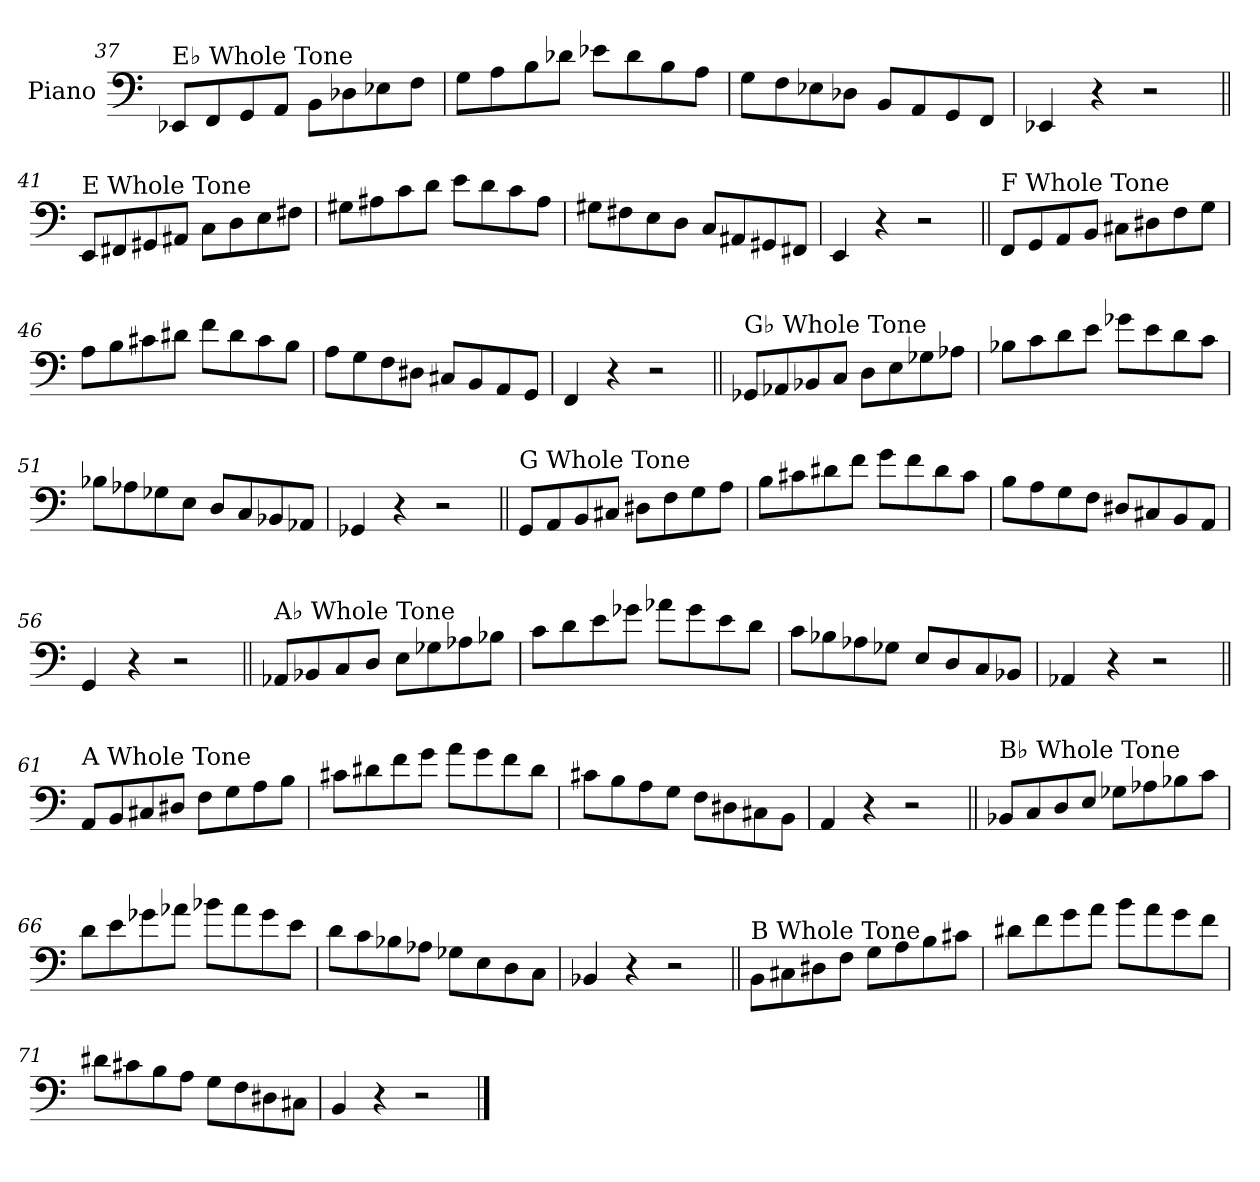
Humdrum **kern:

**kern
*part1
*staff1
*I"Piano
*I'Pno.
!!LO:LB:g=z
*clefF4
*k[]
=37
!LO:TX:a:t=E♭ Whole Tone
8EE-X/L
8FF/
8GG/
8AA/J
8BB\L
8D-X\
8E-X\
8F\J
=38
8G\L
8A\
8B\
8d-X\J
8e-X\L
8d-\
8B\
8A\J
=39
8G\L
8F\
8E-X\
8D-X\J
8BB/L
8AA/
8GG/
8FF/J
=40
4EE-X/
4r
2r
!!LO:LB:g=z
=41||
!LO:TX:a:t=E Whole Tone
8EE/L
8FF#X/
8GG#X/
8AA#X/J
8C\L
8D\
8E\
8F#X\J
=42
8G#X\L
8A#X\
8c\
8d\J
8e\L
8d\
8c\
8A#\J
=43
8G#X\L
8F#X\
8E\
8D\J
8C/L
8AA#X/
8GG#X/
8FF#X/J
=44
4EE/
4r
2r
!!LO:LB:g=z
=45||
!LO:TX:a:t=F Whole Tone
8FF/L
8GG/
8AA/
8BB/J
8C#X\L
8D#X\
8F\
8G\J
=46
8A\L
8B\
8c#X\
8d#X\J
8f\L
8d#\
8c#\
8B\J
=47
8A\L
8G\
8F\
8D#X\J
8C#X/L
8BB/
8AA/
8GG/J
=48
4FF/
4r
2r
!!LO:PB:g=z
=49||
!LO:TX:a:t=G♭ Whole Tone
8GG-X/L
8AA-X/
8BB-X/
8C/J
8D\L
8E\
8G-X\
8A-X\J
=50
8B-X\L
8c\
8d\
8e\J
8g-X\L
8e\
8d\
8c\J
=51
8B-X\L
8A-X\
8G-X\
8E\J
8D/L
8C/
8BB-X/
8AA-X/J
=52
4GG-X/
4r
2r
!!LO:LB:g=z
=53||
!LO:TX:a:t=G Whole Tone
8GG/L
8AA/
8BB/
8C#X/J
8D#X\L
8F\
8G\
8A\J
=54
8B\L
8c#X\
8d#X\
8f\J
8g\L
8f\
8d#\
8c#\J
=55
8B\L
8A\
8G\
8F\J
8D#X/L
8C#X/
8BB/
8AA/J
=56
4GG/
4r
2r
!!LO:LB:g=z
=57||
!LO:TX:a:t=A♭ Whole Tone
8AA-X/L
8BB-X/
8C/
8D/J
8E\L
8G-X\
8A-X\
8B-X\J
=58
8c\L
8d\
8e\
8g-X\J
8a-X\L
8g-\
8e\
8d\J
=59
8c\L
8B-X\
8A-X\
8G-X\J
8E/L
8D/
8C/
8BB-X/J
=60
4AA-X/
4r
2r
!!LO:LB:g=z
=61||
!LO:TX:a:t=A Whole Tone
8AA/L
8BB/
8C#X/
8D#X/J
8F\L
8G\
8A\
8B\J
=62
8c#X\L
8d#X\
8f\
8g\J
8a\L
8g\
8f\
8d#\J
=63
8c#X\L
8B\
8A\
8G\J
8F\L
8D#X\
8C#X\
8BB\J
=64
4AA/
4r
2r
!!LO:LB:g=z
=65||
!LO:TX:a:t=B♭ Whole Tone
8BB-X/L
8C/
8D/
8E/J
8G-X\L
8A-X\
8B-X\
8c\J
=66
8d\L
8e\
8g-X\
8a-X\J
8b-X\L
8a-\
8g-\
8e\J
=67
8d\L
8c\
8B-X\
8A-X\J
8G-X\L
8E\
8D\
8C\J
=68
4BB-X/
4r
2r
!!LO:LB:g=z
=69||
!LO:TX:a:t=B Whole Tone
8BB\L
8C#X\
8D#X\
8F\J
8G\L
8A\
8B\
8c#X\J
=70
8d#X\L
8f\
8g\
8a\J
8b\L
8a\
8g\
8f\J
=71
8d#X\L
8c#X\
8B\
8A\J
8G\L
8F\
8D#X\
8C#X\J
=72
4BB/
4r
2r
==
*-
